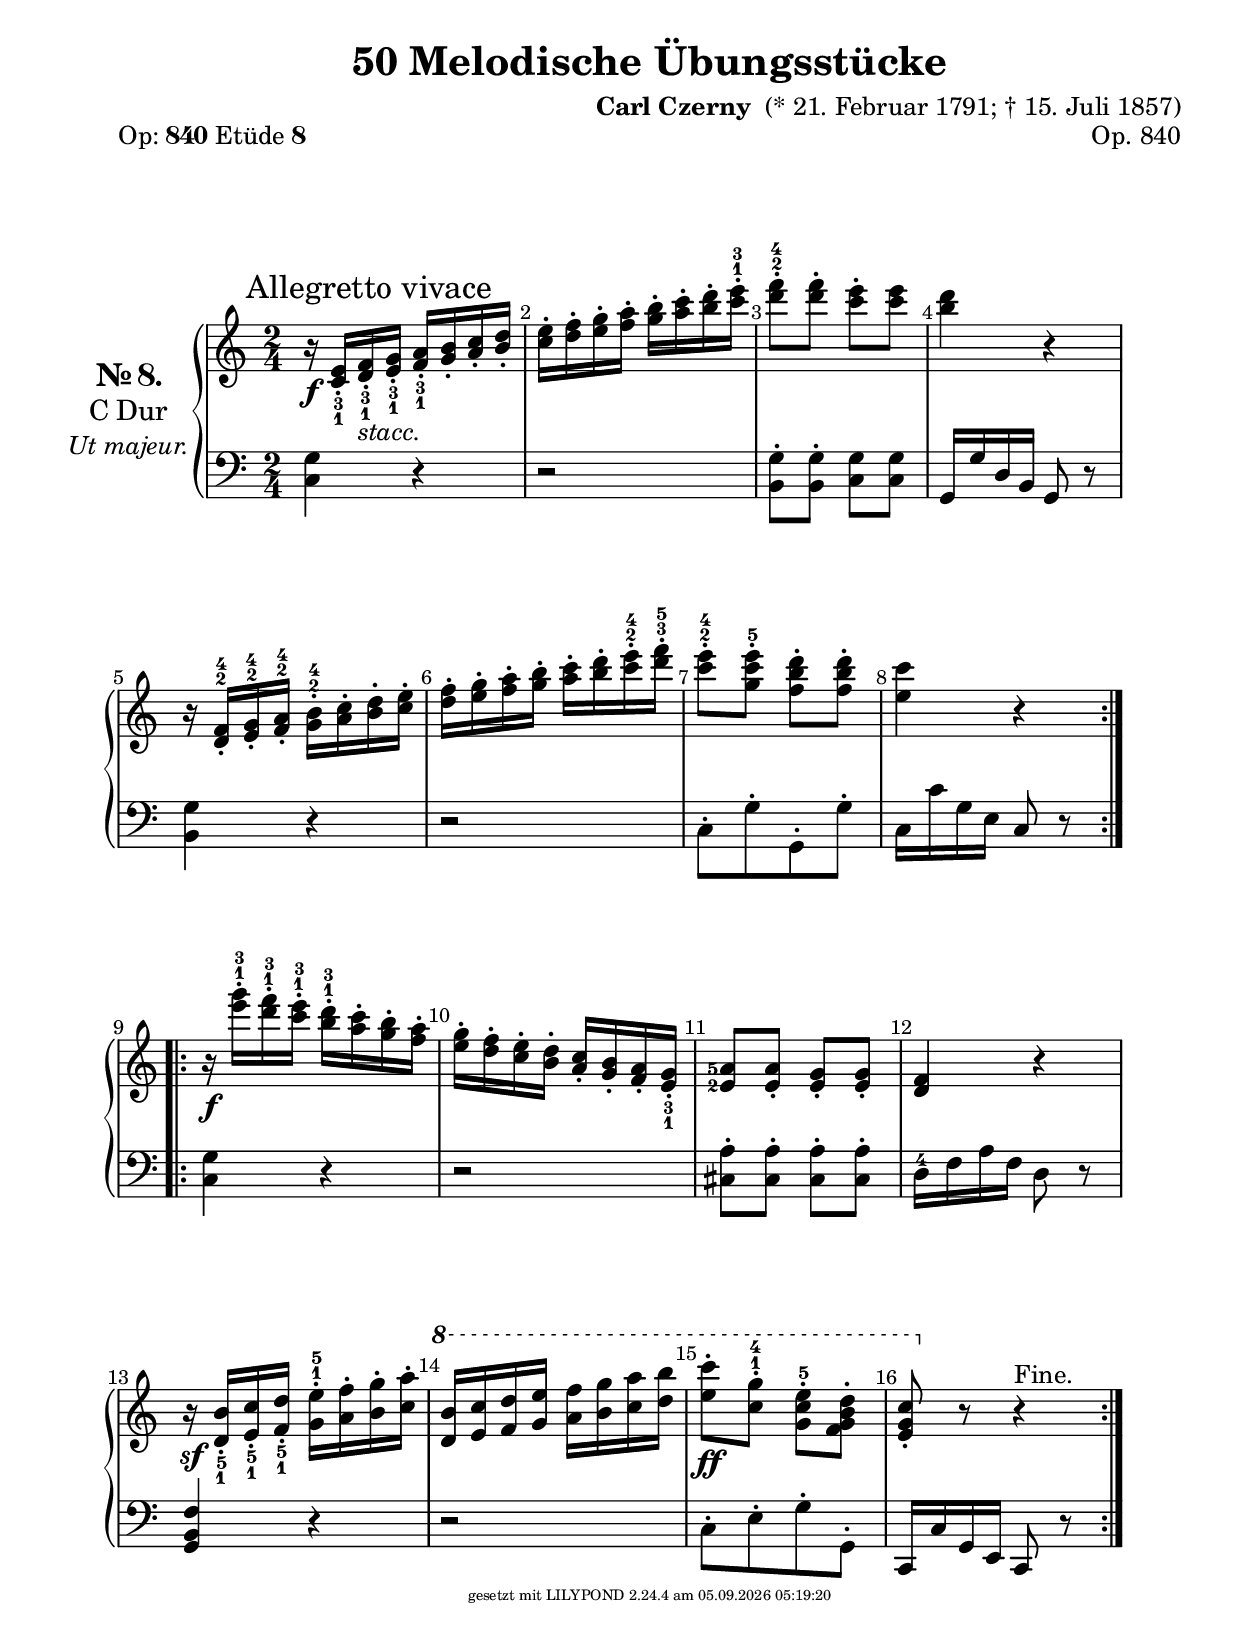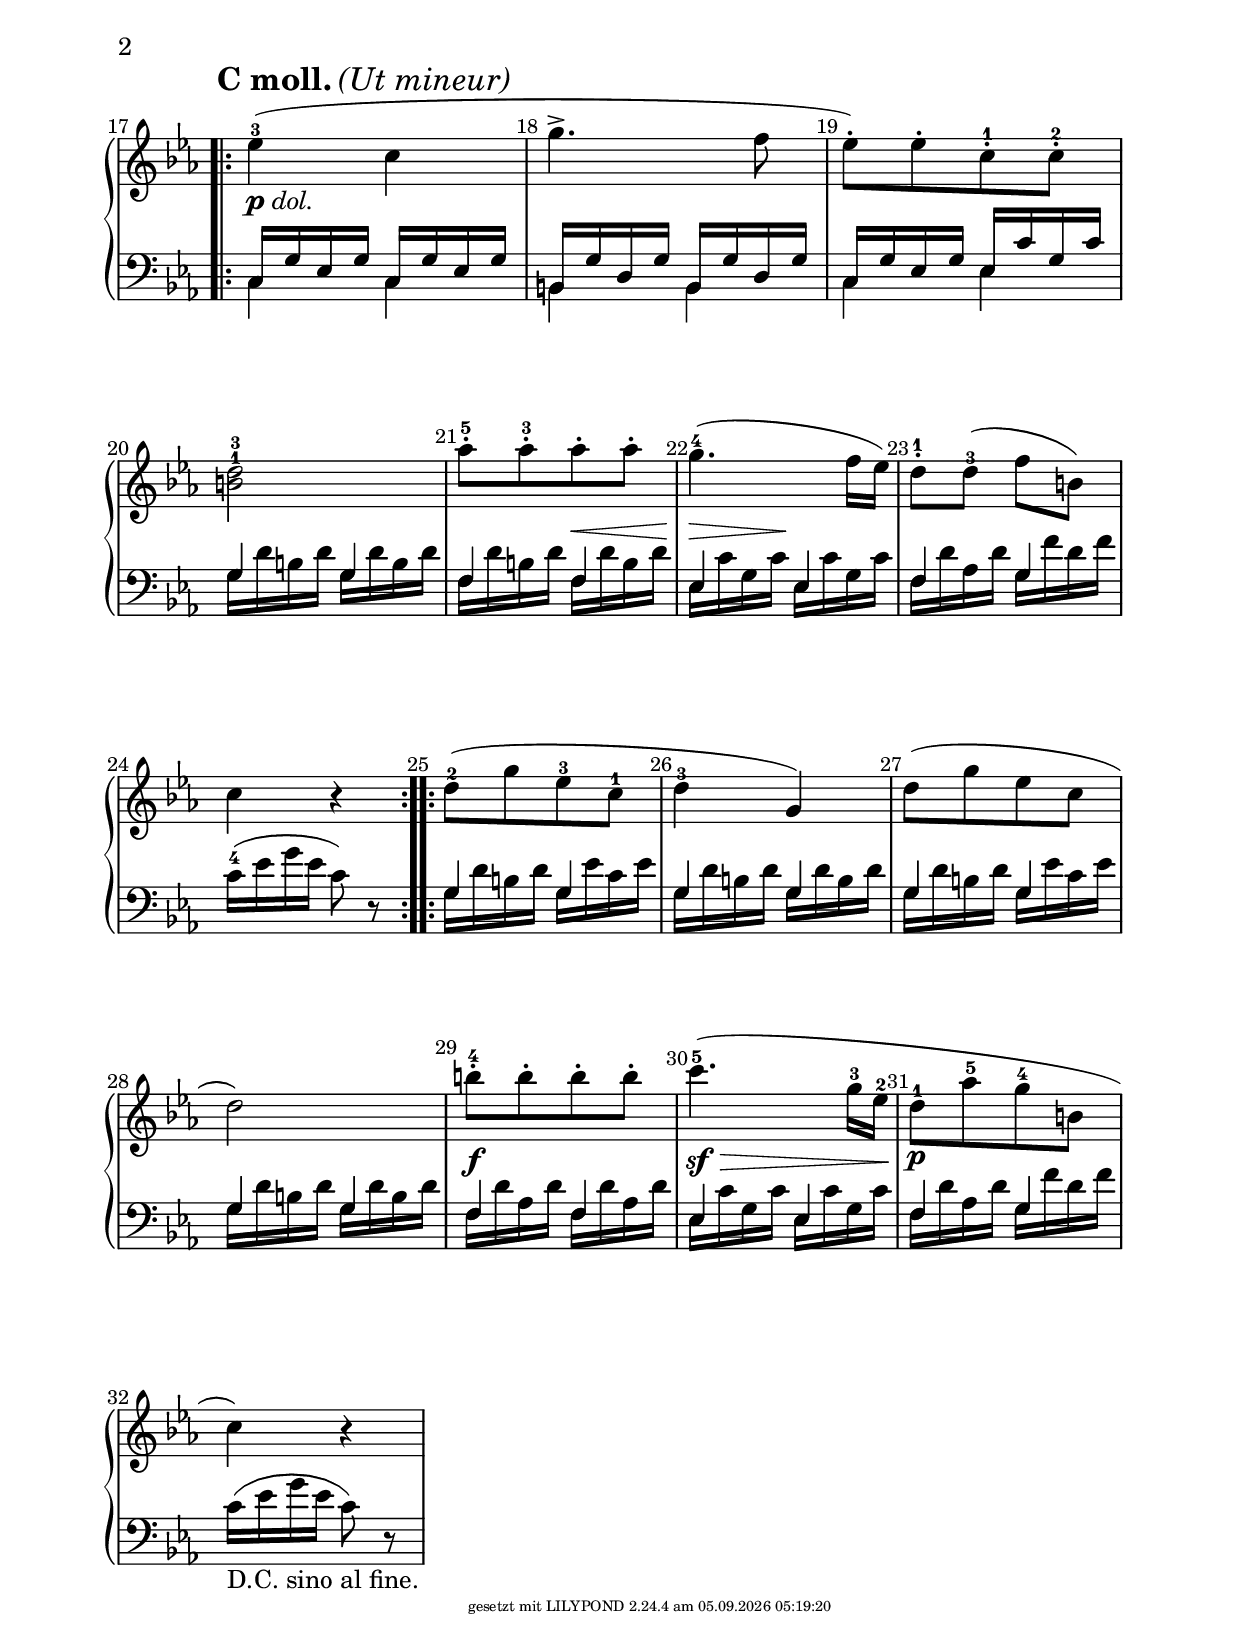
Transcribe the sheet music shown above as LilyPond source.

\version "2.19.37"

\language "deutsch"

\include "Papier+Layout.ly"

\header {
  composer            =       \markup { \bold "Carl Czerny" " (* 21. Februar 1791; † 15. Juli 1857)" }
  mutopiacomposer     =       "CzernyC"

  title               =       "50 Melodische Übungsstücke"
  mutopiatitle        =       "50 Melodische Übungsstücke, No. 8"

  opus                =       "Op. 840"
  piece               =       \markup { "Op:" \number \tiny 840 "Etüde" \number \tiny 8 }
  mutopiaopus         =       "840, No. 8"

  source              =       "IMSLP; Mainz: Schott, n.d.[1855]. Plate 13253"
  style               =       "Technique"
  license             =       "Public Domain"
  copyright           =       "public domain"
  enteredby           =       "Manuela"
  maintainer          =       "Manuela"
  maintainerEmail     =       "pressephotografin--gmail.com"
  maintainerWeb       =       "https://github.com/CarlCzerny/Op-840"
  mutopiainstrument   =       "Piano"
}

RH= \relative c' {
  \time 2/4
  \key c \major
  \set Staff.explicitKeySignatureVisibility = #end-of-line-invisible
  \set Timing.beamExceptions = #'()
  \set Timing.baseMoment = #(ly:make-moment 1/8)
  \set Staff.beatStructure = #'(2 2 2 2 )  %% abhängig vom Takt
  \set fingeringOrientations = #'(down)     %% für Akkorde!
  \override Fingering.direction = #UP      %% für Einzelnoten!
  \override Fingering.padding = #0.2
  \override Fingering.staff-padding = #'()
  \override Fingering.avoid-slur = #'inside
  \override Slur.direction = #UP
  \mark \markup "Allegretto vivace"
  r16 \f < c-1 e-3 >-. < d-1 f-3 >-._\markup { \italic "stacc." } < e-1 g-3>-. < f-1 a-3 >-. < g h >-. < a c >-. < h d >-.
  \set fingeringOrientations = #'(up)     %% für Akkorde!
  < c e >-. < d f >-. < e g>-. < f a >-. < g h >-. < a c >-. < h d >-. < c-1 e-3 >-.
  < d-2 f-4>8-. q-. < c e >-. q
  < h d >4 r
  r16 < d,,-2 f-4 >-. < e-2 g-4>-. < f-2 a-4 >-. < g-2 h-4 >-. < a c >-. < h d >-. < c e >-.
  < d f >-. < e g>-. < f a >-. < g h >-. < a c >-. < h d >-. < c-2 e-4 >-. < d-3 f-5 >-.
  < c-2 e-4>8-. < g c e-5 >-. < f h d >-. q-. < e c' >4 r \bar ":..:"
  r16 \f < e'-1 g-3>-. < d-1 f-3 >-. < c-1 e-3 >-. < h-1 d-3 >-. < a c >-. < g h >-. < f a >-.
  < e g>-. < d f >-. < c e >-. < h d >-. < a c >-. < g h >-. < f a >-.
  \set fingeringOrientations = #'(down)     %% für Akkorde!
  < e-1 g-3>-.
  \set fingeringOrientations = #'(left)     %% für Akkorde!
  < e-2 a-5 >8 q-. < e g >-. q-. < d f >4 r
  \set fingeringOrientations = #'(down)     %% für Akkorde!
  r16 \sf < d-1 h'-5 >-. < e-1 c'-5 >-. < f-1 d'-5 >-.
  \set fingeringOrientations = #'(up)     %% für Akkorde!
  < g-1 e'-5 >-. < a f' >-. < h g' >-. < c a' >-.
  \ottava #1
  < d h' > < e c' > < f d' > < g e' > < a f' > < h g' > < c a' > < d h' >
  < e c' >8-. \ff < c-1 g'-4 >-. < g c e-5 >-. < f g h d >-. < e g c >_.
  \ottava #0 r r4^\markup { "Fine." } \bar ":..:"
  \key es \major
  \mark \markup { \bold "C moll." \italic "(Ut mineur)" }
  es-3-\markup { \dynamic p \italic dol. } ( c
  g'4.-> f8 es8-. ) [ es-. c-1-. c-2-. ]  < h-1 d-3 >2
  as'8-5-. [ as-3-. as-. as-. ]
  g4.-4 ( f16 es )
  d8-1-. d-3 ( f h, ) c4 r \bar ":..:"
  \set Staff.beatStructure = #'(4 )
  d8-2 ( g es-3 c-1 d4-3 g, )
  d'8 ( g es c d2 )
  h'8-4-. \f h-. h-. h-. c4.-5-\sf-\> ( g16-3 es-2\!
  d8-1 \p as'-5 g-4 h, c4 ) r

}
LH = \relative c {
  \clef bass
  \key c \major
  \set Staff.explicitKeySignatureVisibility = #end-of-line-invisible
  \set fingeringOrientations = #'(left) %% für Akkorde!
  \override Fingering.direction = #UP  %% für Einzelnoten!
  \override Fingering.padding = #0.2
  \override Fingering.staff-padding = #'()
  \override Fingering.avoid-slur = #'inside
  %\override Slur.direction = #UP
  \set Timing.beamExceptions = #'()
  \set Timing.baseMoment = #(ly:make-moment 1/8)
  \set Staff.beatStructure = #'(2 2 )  %% abhängig vom Takt
  < c g' >4 r r2 < h g' >8-. q-. < c g' > q
  g16 g' d h g8 r < h g' >4 r r2
  \stemDown
  c8-.[ g'-. g,-. g'-. ]
  \stemNeutral
  c,16 c' g e c8 r
  < c g' >4 r r2 < cis a' >8-. q-. q-. q-.
  d16-4 f a f d8 r < g, h f' >4 r r2
  \stemDown
  c8-. [ e-. g-. g,-. ]
  \stemNeutral
  c,16 c' g e c8 r
  <<
    {
      \mergeDifferentlyHeadedOn
      \mergeDifferentlyDottedOn
      \voiceOne
      \key es \major
      c'16 g' es g c, g' es g
      h, g' d g h, g' d g
      c, g' es g es c' g c
      g4 g f f es es f g s2
      g4 g g g g g g g f f es es f g
    } \\ {
      \override Fingering.staff-padding = #'()
      \override Fingering.avoid-slur = #'inside
      \override Fingering.direction = #UP  %% für Einzelnoten!
      c,4 c h h c es
      g16 d' h d g, d' h d
      f, d' h d f,^\< d' h d
      es,^\> c' g c\! es, c' g c
      f, d' as d g, f' d f
      c-4^( es g es c8 ) d,8\rest
      g16 d' h d g, es' c es
      g, d' h d g, d' h d
      g, d' h d g, es' c es
      g, d' h d g, d' h d
      f, d' as d f, d' as d
      es, c' g c es, c' g c
      f, d' as d g, f' d f
      c^(_\markup "D.C. sino al fine." es g es c8 ) d,8\rest
    }
  >>
}

\score
{
  \new PianoStaff \with {
    instrumentName = \markup {
      \center-column {
        \line {
          \bold \huge { "№" }
          \number 8.
        }
        \line \large { C Dur }
        \italic \line { Ut majeur. }
      }
    }
    shortInstrumentName = ""
  }
  <<
    \new Staff="Discant"
    \with
    {
      \consists "Bar_number_engraver"
      \override BarNumber.padding = #0
      \override BarNumber.self-alignment-X = #CENTER
      \override BarNumber.break-visibility = #end-of-line-invisible
      \override Slur.outside-staff-priority = #150
    }
    {
      <<
        \set Staff.explicitKeySignatureVisibility = #begin-of-line-visible
        \RH
      >>
    }
    \new Staff="Bass" {
      \LH
    }
  >>
  \layout { }
  \midi { }
}

